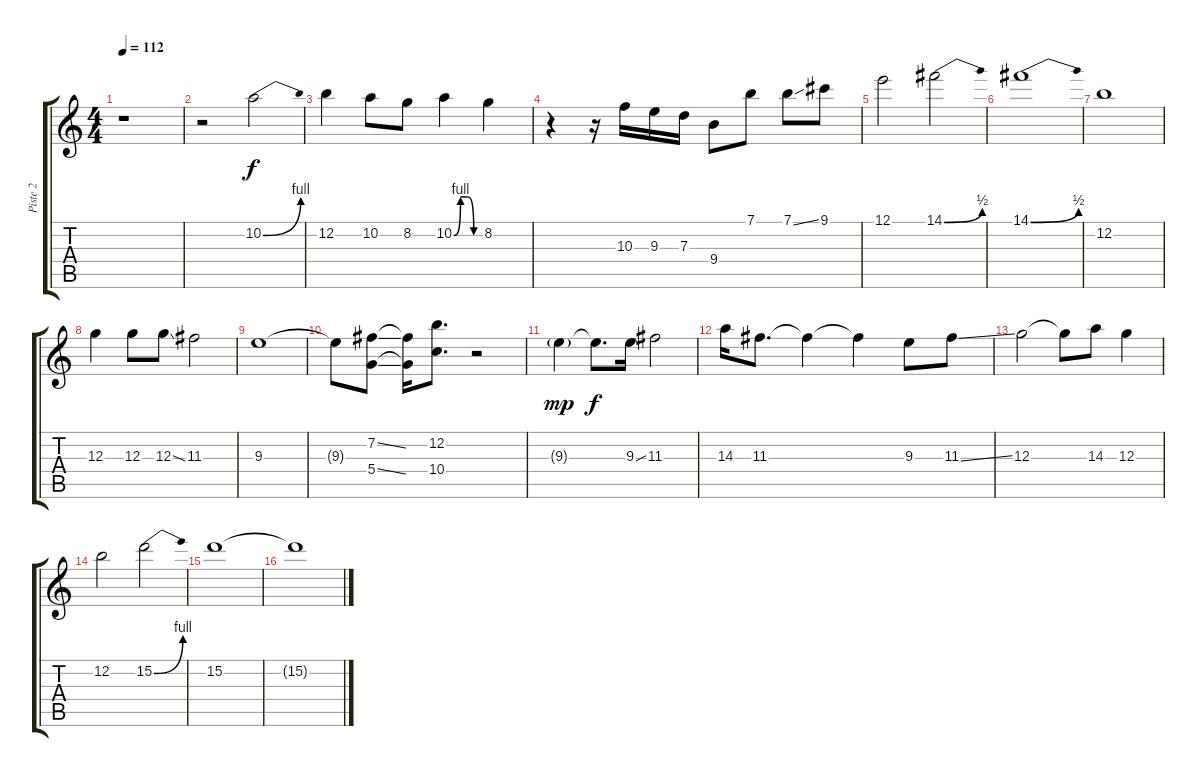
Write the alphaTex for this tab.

\track ("Piste 2" "Piste 2") {instrument acousticguitarnylon}
\staff {score tabs}
\tuning (E4 B3 G3 D3 A2 E2) {hide}
\ts (4 4)
\tempo 112
\clef g2
\ks c
r.1{dy f instrument acousticguitarnylon} |
r.2 10.2{be (bend 0 0 60 4)}.2{volume 16 balance 11 instrument acousticguitarnylon} |
12.2.4 10.2.8 8.2.8 10.2{be (custom 0 0 15 4 30 4 45 0 60 0)}.4 8.2.4 |
r.4 r.16 10.3.16 9.3.16 7.3.16 9.4.8 7.1.8 7.1{ss}.8 9.1.8 |
12.1.2 14.1{be (bend 0 0 60 2)}.2 |
14.1{be (bend 0 0 60 2)}.1 |
12.2.1 |
12.3.4 12.3.8 12.3{ss}.8 11.3.2 |
9.3.1 |
9.3{t}.8 (7.2{ss} 5.4{ss}).8 (7.2{t} 5.4{t}).16 (12.2 10.4).8{d} r.2 |
9.3{g}.4{dy mp} 9.3{t}.8{d dy f} 9.3{ss}.16 11.3.2 |
14.3.16 11.3.8{d} 11.3{t}.4 11.3{t}.4 9.3.8 11.3{ss}.8 |
12.3.2 12.3{t}.8 14.3.8 12.3.4 |
12.2.2 15.2{be (bend 0 0 60 4)}.2 |
15.2.1 |
15.2{t}.1
